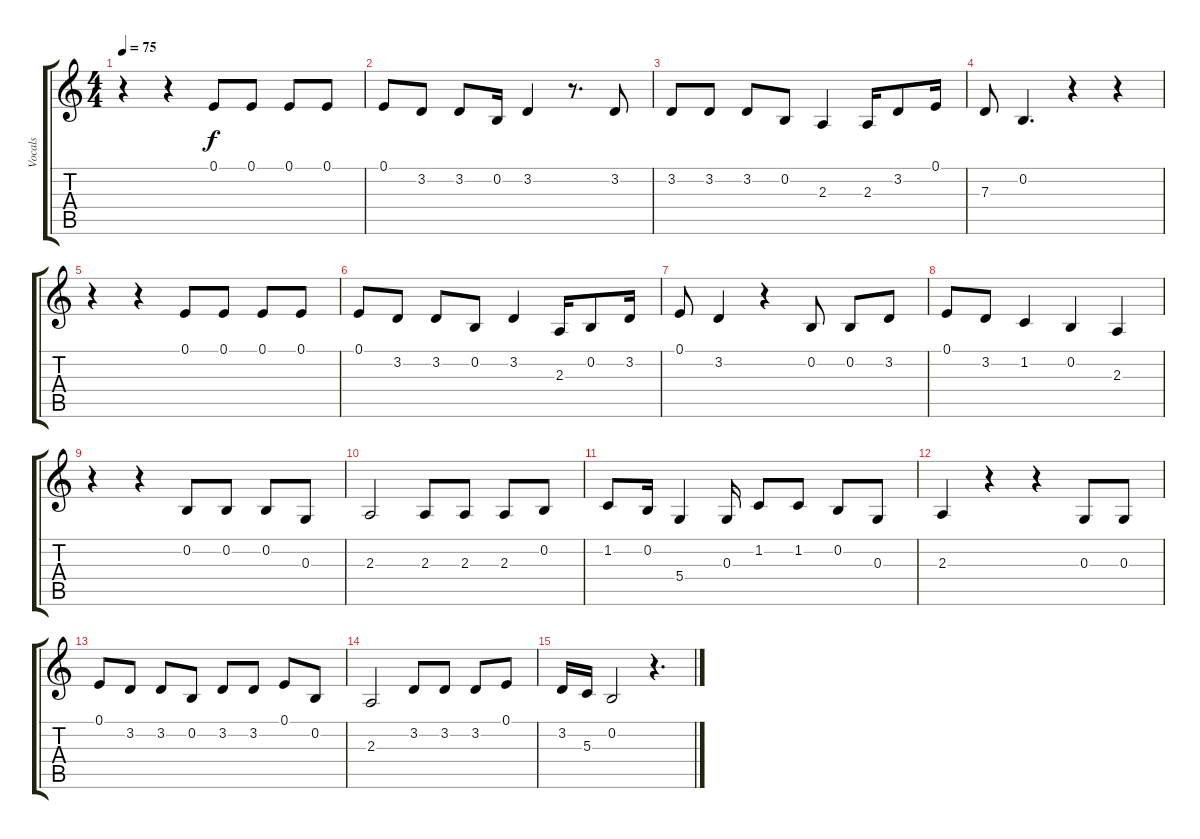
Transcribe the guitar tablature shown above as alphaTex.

\track ("Vocals" "Vocals") {instrument altosax}
\staff {score tabs}
\tuning (E4 B3 G3 D3 A2 E2) {hide}
\ts (4 4)
\tempo 75
\clef g2
\ks c
r.4{dy f} r.4 0.1.8 0.1.8 0.1.8 0.1.8 |
0.1.8 3.2.8 3.2.8 0.2.16 3.2.4 r.8{d} 3.2.8 |
3.2.8 3.2.8 3.2.8 0.2.8 2.3.4 2.3.16 3.2.8 0.1.16 |
7.3.8 0.2.4{d} r.4 r.4 |
r.4 r.4 0.1.8 0.1.8 0.1.8 0.1.8 |
0.1.8 3.2.8 3.2.8 0.2.8 3.2.4 2.3.16 0.2.8 3.2.16 |
0.1.8 3.2.4 r.4 0.2.8 0.2.8 3.2.8 |
0.1.8 3.2.8 1.2.4 0.2.4 2.3.4 |
r.4 r.4 0.2.8 0.2.8 0.2.8 0.3.8 |
2.3.2 2.3.8 2.3.8 2.3.8 0.2.8 |
1.2.8 0.2.16 5.4.4 0.3.16 1.2.8 1.2.8 0.2.8 0.3.8 |
2.3.4 r.4 r.4 0.3.8 0.3.8 |
0.1.8 3.2.8 3.2.8 0.2.8 3.2.8 3.2.8 0.1.8 0.2.8 |
2.3.2 3.2.8 3.2.8 3.2.8 0.1.8 |
3.2.16 5.3.16 0.2.2 r.4{d}
